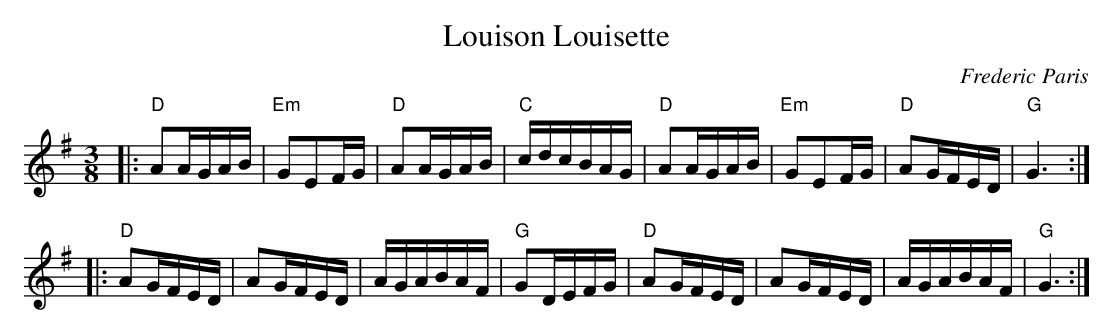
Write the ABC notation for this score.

X:1
T:Louison Louisette
C:Frederic Paris
E:10
L:1/16
M:3/8
K:G major
|:"D"A2AGAB|"Em"G2E2FG|"D"A2AGAB|"C"cdcBAG|\
"D"A2AGAB|"Em"G2E2FG|"D"A2GFED|"G"G6:|*
|:"D"A2GFED|A2GFED|AGABAF|"G"G2DEFG|\
"D"A2GFED|A2GFED|AGABAF|"G"G6:|**
